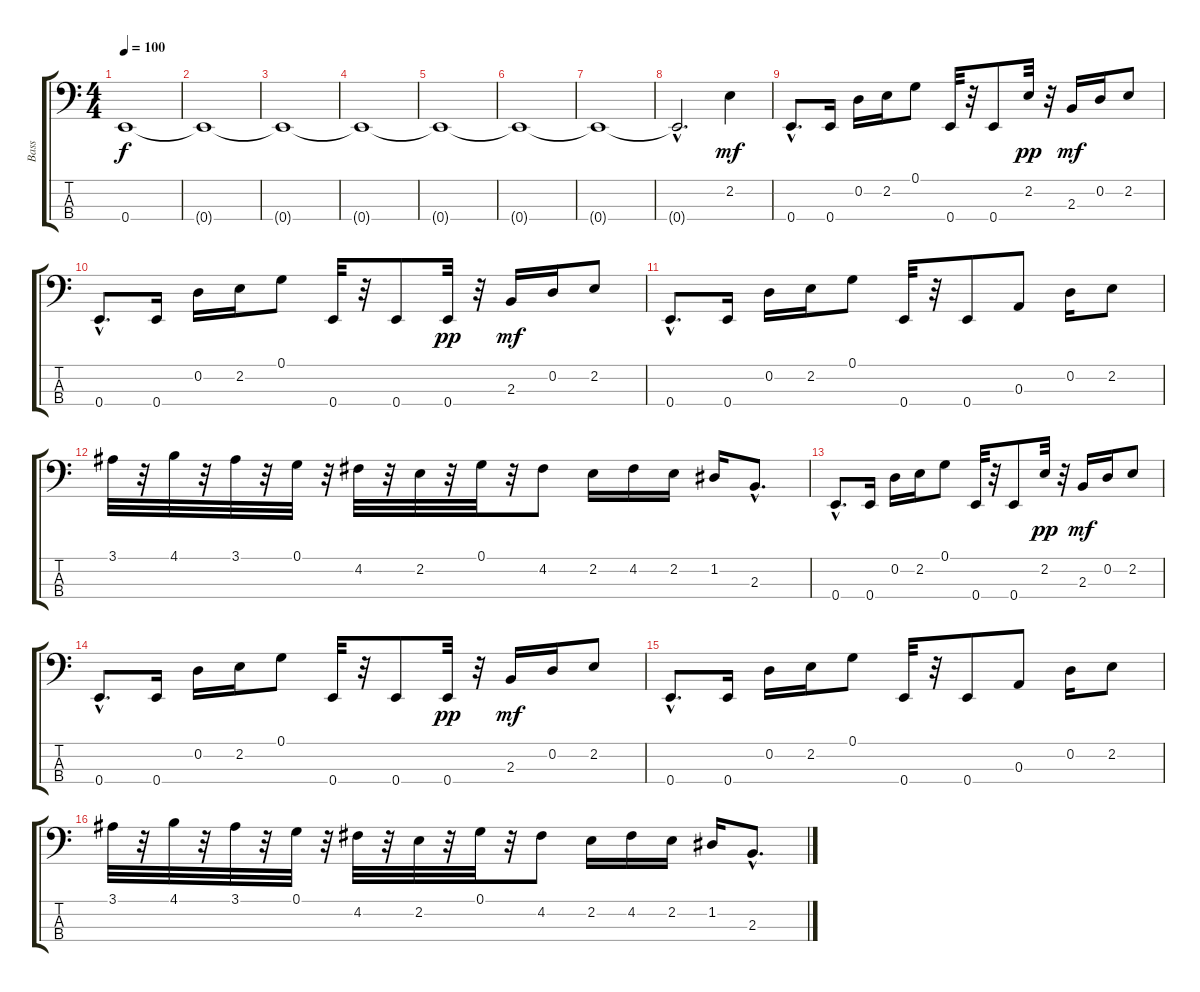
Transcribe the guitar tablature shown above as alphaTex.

\track ("Bass" "Bass") {instrument electricbassfinger}
\staff {score tabs}
\tuning (G2 D2 A1 E1) {hide}
\ts (4 4)
\tempo 100
\clef f4
\ks c
0.4.1{dy f instrument electricbassfinger} |
0.4{t}.1 |
0.4{t}.1 |
0.4{t}.1 |
0.4{t}.1 |
0.4{t}.1 |
0.4{t}.1 |
0.4{hac t}.2{d} 2.2.4{dy mf} |
0.4{hac}.8{d} 0.4.16 0.2.16 2.2.16 0.1.8 0.4.32 r.32 0.4.8 2.2.32{dy pp} r.32 2.3.16{dy mf} 0.2.16 2.2.8 |
0.4{hac}.8{d} 0.4.16 0.2.16 2.2.16 0.1.8 0.4.32 r.32 0.4.8 0.4.32{dy pp} r.32 2.3.16{dy mf} 0.2.16 2.2.8 |
0.4{hac}.8{d} 0.4.16 0.2.16 2.2.16 0.1.8 0.4.32 r.32 0.4.8 0.3.8 0.2.16 2.2.8 |
3.1.32 r.32 4.1.32 r.32 3.1.32 r.32 0.1.32 r.32 4.2.32 r.32 2.2.32 r.32 0.1.32 r.32 4.2.8 2.2.16 4.2.16 2.2.16 1.2.16 2.3{hac}.8{d} |
0.4{hac}.8{d} 0.4.16 0.2.16 2.2.16 0.1.8 0.4.32 r.32 0.4.8 2.2.32{dy pp} r.32 2.3.16{dy mf} 0.2.16 2.2.8 |
0.4{hac}.8{d} 0.4.16 0.2.16 2.2.16 0.1.8 0.4.32 r.32 0.4.8 0.4.32{dy pp} r.32 2.3.16{dy mf} 0.2.16 2.2.8 |
0.4{hac}.8{d} 0.4.16 0.2.16 2.2.16 0.1.8 0.4.32 r.32 0.4.8 0.3.8 0.2.16 2.2.8 |
3.1.32 r.32 4.1.32 r.32 3.1.32 r.32 0.1.32 r.32 4.2.32 r.32 2.2.32 r.32 0.1.32 r.32 4.2.8 2.2.16 4.2.16 2.2.16 1.2.16 2.3{hac}.8{d}
